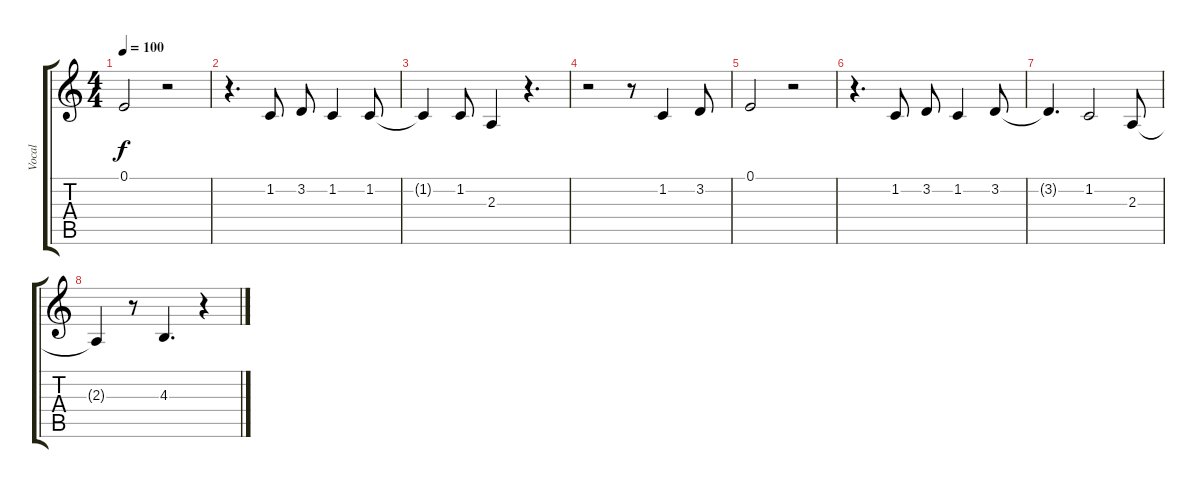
\track ("Vocal" "Vocal") {instrument acousticgrandpiano}
\staff {score tabs}
\tuning (E4 B3 G3 D3 A2 E2) {hide}
\ts (4 4)
\tempo 100
\clef g2
\ks c
0.1{t}.2{dy f} r.2 |
r.4{d} 1.2.8 3.2.8 1.2.4 1.2.8 |
1.2{t}.4 1.2.8 2.3.4 r.4{d} |
r.2 r.8 1.2.4 3.2.8 |
0.1.2 r.2 |
r.4{d} 1.2.8 3.2.8 1.2.4 3.2.8 |
3.2{t}.4{d} 1.2.2 2.3.8 |
2.3{t}.4 r.8 4.3.4{d} r.4
